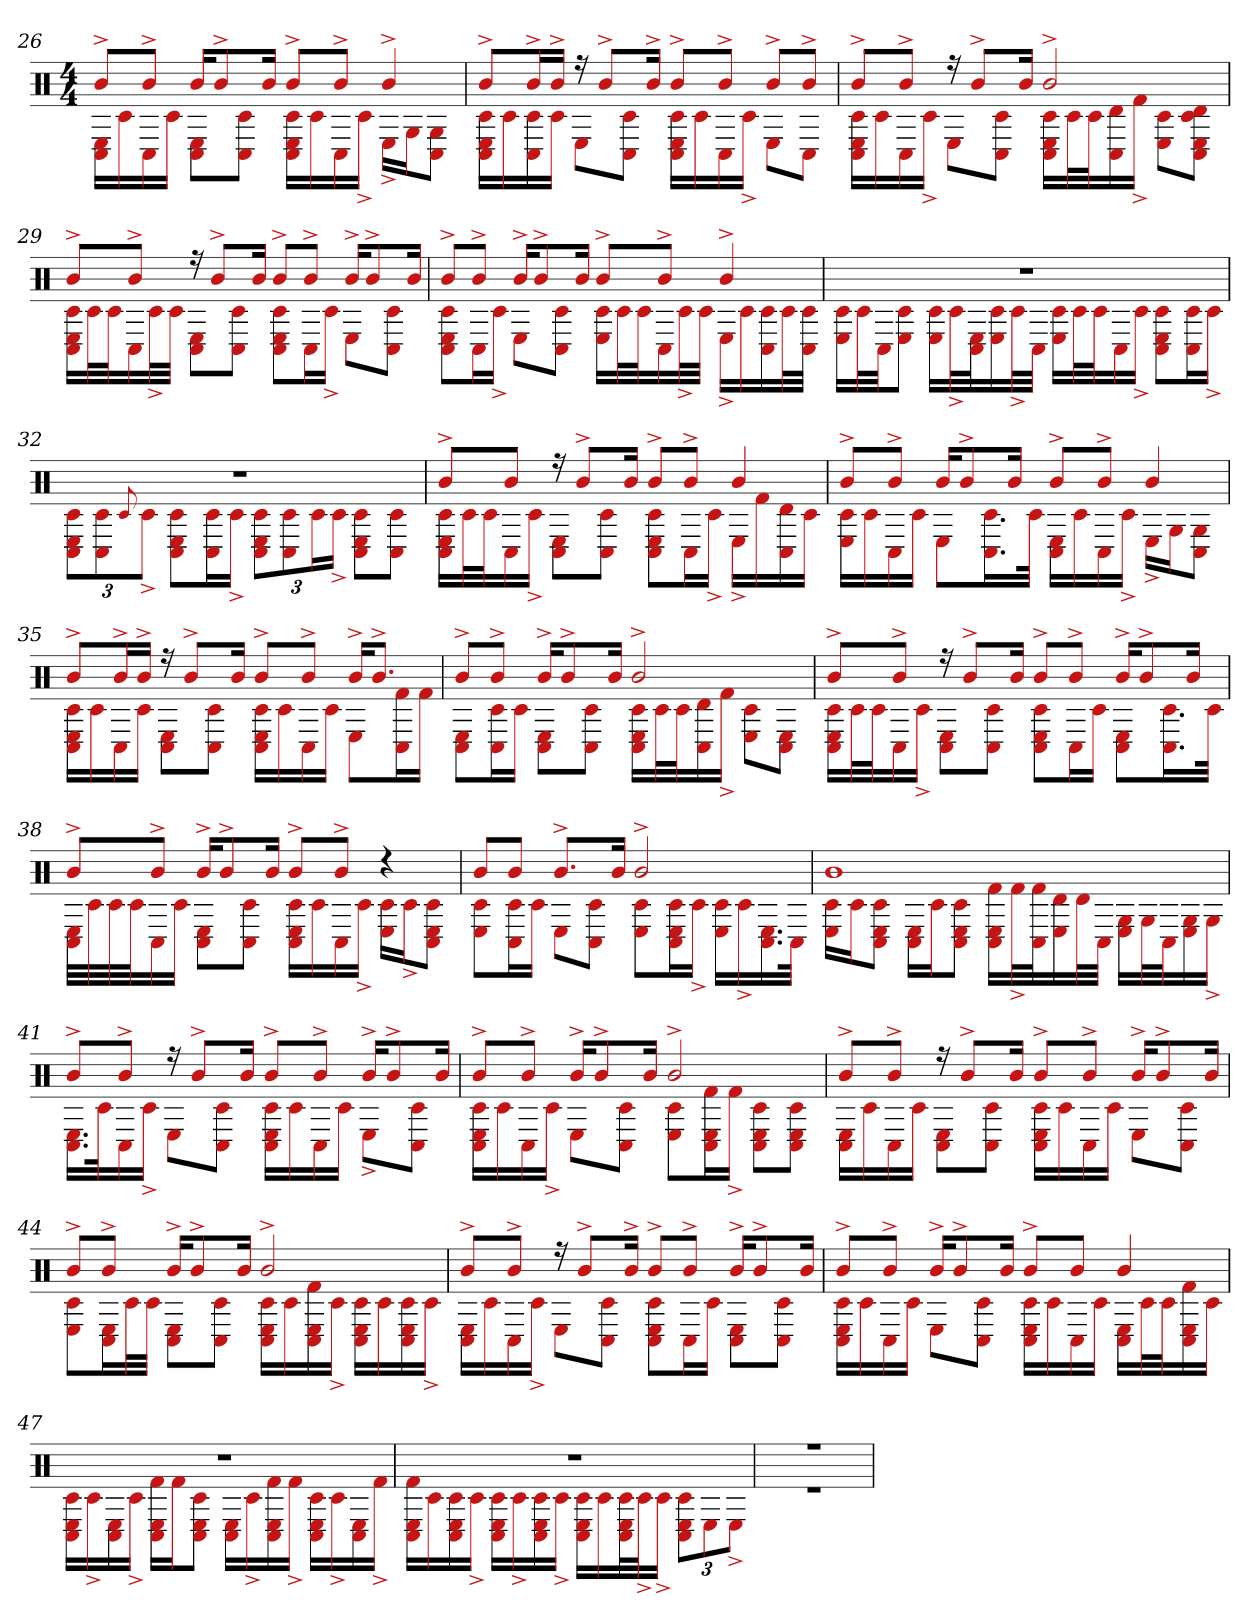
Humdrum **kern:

**kern
*part1
*staff1
*clefX
*k[]
*M4/4
=26
*^
8b^L	16C# 16ELL
.	16c#
8b^J	16C#
.	16c#JJ
16bKL	8C# 8EL
8b^	.
.	8C# 8c#J
16bJk	.
8b^L	16c# 16C# 16ELL
.	16c#
8b^J	16C#
.	16c#^JJ
4b^	16E^LL
.	16GJ
.	8C# 8GJ
=27	=27
8b^L	16C# 16E 16c#LL
.	16c#
16b^L	16c# 16C#
16b^JJ	16c#JJ
16r	8EL
8b^L	.
.	8c# 8C#J
16b^Jk	.
8b^L	16C# 16E 16c#LL
.	16c#
8b^J	16C#
.	16c#^JJ
8b^L	8EL
8b^J	8C#J
=28	=28
8b^L	16C# 16E 16c#LL
.	16c#
8b^J	16C#
.	16c#^JJ
16r	8EL
8b^L	.
.	8c# 8C#J
16bJk	.
2b^	16C# 16c# 16ELL
.	32c#L
.	32c#J
.	16C# 16d
.	16f#^JJ
.	8E 8c#L
.	8C# 8c# 8d 8EJ
=29	=29
8b^L	16C# 16E 16c#LL
.	32c#L
.	32c#J
8b^J	16C#
.	32c#^L
.	32c#JJJ
16r	8C# 8EL
8b^L	.
.	8c# 8C#J
16bJk	.
8b^L	8C# 8E 8c#L
8b^J	16C#L
.	16c#^JJ
16b^KL	8EL
8b^	.
.	8c# 8C#J
16bJk	.
=30	=30
8b^L	8C# 8E 8c#L
8b^J	16C#L
.	16c#^JJ
16b^KL	8EL
8b^	.
.	8C# 8c#J
16bJk	.
8b^L	16c# 16ELL
.	32c#L
.	32c#J
8b^J	16C#
.	32c#^L
.	32c#JJJ
4b^	16E^LL
.	16c#
.	16c# 16C#
.	32c#L
.	32c# 32C#JJJ
=31	=31
1r	16E 16c#LL
.	32c#L
.	32C#JJ
.	8E 8c#J
.	16E 16c#LL
.	32c#^L
.	32E 32C#J
.	16c# 16E
.	32c#^L
.	32C#JJJ
.	16E 16c#LL
.	32c#L
.	32c#J
.	16C#
.	16c#^JJ
.	8C# 8E 8c#L
.	16C# 16c#L
.	16c#^JJ
=32	=32
1r	12C# 12E 12c#L
.	12c# 12C#
.	8qqc#
.	12c#^J
.	8C# 8E 8c#L
.	16C# 16c#L
.	16c#^JJ
.	12C# 12E 12c#L
.	12c# 12C#
.	24c#L
.	24c#^JJ
.	8C# 8E 8c#L
.	8C# 8c#J
=33	=33
8b^L	16C# 16E 16c#LL
.	32c#L
.	32c#J
8bJ	16C#
.	16c#^JJ
16r	8C# 8EL
8b^L	.
.	8c# 8C#J
16bJk	.
8b^L	8C# 8E 8c#L
8b^J	16C#L
.	16c#^JJ
4b	16E^LL
.	16f#
.	16C# 16d
.	16c#JJ
=34	=34
8b^L	16c# 16ELL
.	16c#
8b^J	16C#
.	16c#JJ
16bKL	8EL
8b^	.
.	16.c# 16.C#L
16bJk	.
.	32c#JJk
8b^L	16C# 16ELL
.	16c#
8b^J	16C#
.	16c#^JJ
4b	16E^LL
.	16GJ
.	8C# 8GJ
=35	=35
8b^L	16C# 16E 16c#LL
.	16c#
16b^L	16C#
16b^JJ	16c#JJ
16r	8C# 8EL
8b^L	.
.	8c# 8C#J
16bJk	.
8b^L	16C# 16E 16c#LL
.	16c#
8b^J	16C#
.	16c#JJ
16b^KL	8EL
8.b^J	.
.	16C# 16f#L
.	16f#JJ
=36	=36
8b^L	8C# 8EL
8b^J	16c# 16C#L
.	16c#JJ
16b^KL	8C# 8EL
8b^	.
.	8C# 8c#J
16bJk	.
2b^	16C# 16c# 16ELL
.	32c#L
.	32c#J
.	16C# 16d
.	16f#^JJ
.	8E 8c#L
.	8C# 8EJ
=37	=37
8b^L	16C# 16E 16c#LL
.	32c#L
.	32c#J
8b^J	16C#
.	16c#^JJ
16r	8C# 8EL
8b^L	.
.	8c# 8C#J
16bJk	.
8b^L	8E 8C# 8c#L
8b^J	16C#L
.	16c#JJ
16b^KL	8C# 8EL
8b^	.
.	16.C# 16.c#L
16bJk	.
.	32c#JJk
=38	=38
8b^L	32C# 32ELLL
.	32c#
.	32c#
.	32c#J
8b^J	16C#
.	16c#JJ
16b^KL	8C# 8EL
8b^	.
.	8c# 8C#J
16bJk	.
8b^L	16C# 16E 16c#LL
.	16c#
8b^J	16C#
.	16c#^JJ
4r	16E 16c#LL
.	16c#^J
.	8C# 8c# 8EJ
=39	=39
8bL	8E 8c#L
8bJ	16c# 16C#L
.	16c#JJ
8.b^L	8EL
.	8c# 8C#J
16bJk	.
2b^	8E 8c#L
.	16C# 16c# 16EL
.	16c#^JJ
.	16E 16c#LL
.	16c#^
.	16.E 16.C#
.	32C#JJk
=40	=40
1b	16E 16c#LL
.	16c#J
.	8C# 8E 8c#J
.	16C# 16ELL
.	16c#J
.	8C# 8E 8c#J
.	16C# 16E 16f#LL
.	32f#^L
.	32f# 32C#J
.	16E 16d
.	32dL
.	32C#JJJ
.	16E 16GLL
.	32GL
.	32C#J
.	16E 16G
.	16G^JJ
=41	=41
8b^L	16.C# 16.ELL
.	32c#k
8b^J	16C#
.	16c#^JJ
16r	8EL
8b^L	.
.	8C# 8c#J
16bJk	.
8b^L	16C# 16E 16c#LL
.	16c#
8b^J	16C#
.	16c#JJ
16b^KL	8E^L
8b^	.
.	8C# 8c#J
16bJk	.
=42	=42
8b^L	16C# 16c# 16ELL
.	16c#
8b^J	16C#
.	16c#^JJ
16b^KL	8EL
8b^	.
.	8C# 8c#J
16bJk	.
2b^	8E 8c#L
.	16C# 16f# 16EL
.	16f#^JJ
.	8C# 8E 8c#L
.	8C# 8E 8c#J
=43	=43
8b^L	16C# 16ELL
.	16c#
8b^J	16C#
.	16c#JJ
16r	8C# 8EL
8b^L	.
.	8c# 8C#J
16bJk	.
8b^L	16C# 16c# 16ELL
.	16c#
8b^J	16C#
.	16c#JJ
16b^KL	8EL
8b^	.
.	8C# 8c#J
16bJk	.
=44	=44
8b^L	8E 8c#L
8b^J	16C# 16EL
.	32c#L
.	32c#JJJ
16b^KL	8C# 8EL
8b^	.
.	8C# 8c#J
16bJk	.
2b^	16C# 16E 16c#LL
.	16c#
.	16C# 16E 16f#
.	16c#^JJ
.	16C# 16E 16c#LL
.	16c#
.	16C# 16E 16c#
.	16c#^JJ
=45	=45
8b^L	16C# 16ELL
.	16c#
8b^J	16C#
.	16c#^JJ
16r	8EL
8b^L	.
.	8c# 8C#J
16b^Jk	.
8b^L	8C# 8E 8c#L
8b^J	16C#L
.	16c#JJ
16b^KL	8C# 8EL
8b^	.
.	8C# 8c#J
16bJk	.
=46	=46
8b^L	16C# 16c# 16ELL
.	16c#
8b^J	16C#
.	16c#JJ
16b^KL	8EL
8b^	.
.	8C# 8c#J
16bJk	.
8b^L	16C# 16c# 16ELL
.	16c#
8bJ	16C#
.	16c#JJ
4b	16C# 16ELL
.	32c#L
.	32c#J
.	16C# 16E 16f#
.	16c#JJ
=47	=47
1r	16C# 16E 16c#LL
.	16c#^
.	16C# 16E
.	16c#^JJ
.	16C# 16E 16f#LL
.	16f#J
.	8C# 8E 8c#J
.	16C# 16ELL
.	16c#^
.	16C# 16f# 16E
.	16f#^JJ
.	16C# 16c# 16ELL
.	16c#^
.	16C# 16E
.	16f#^JJ
=48	=48
1r	16C# 16f# 16ELL
.	16c#
.	16C# 16E 16c#
.	16c#^JJ
.	16C# 16c# 16ELL
.	16c#^
.	16C# 16c# 16E
.	16c#^JJ
.	16C# 16c# 16ELL
.	16c#
.	32c# 32C# 32EL
.	32c#^J
.	16c#^JJ
.	12C# 12E 12c#L
.	12E
.	12E^J
=49	=49
1r	1r
*v	*v
=
*-
